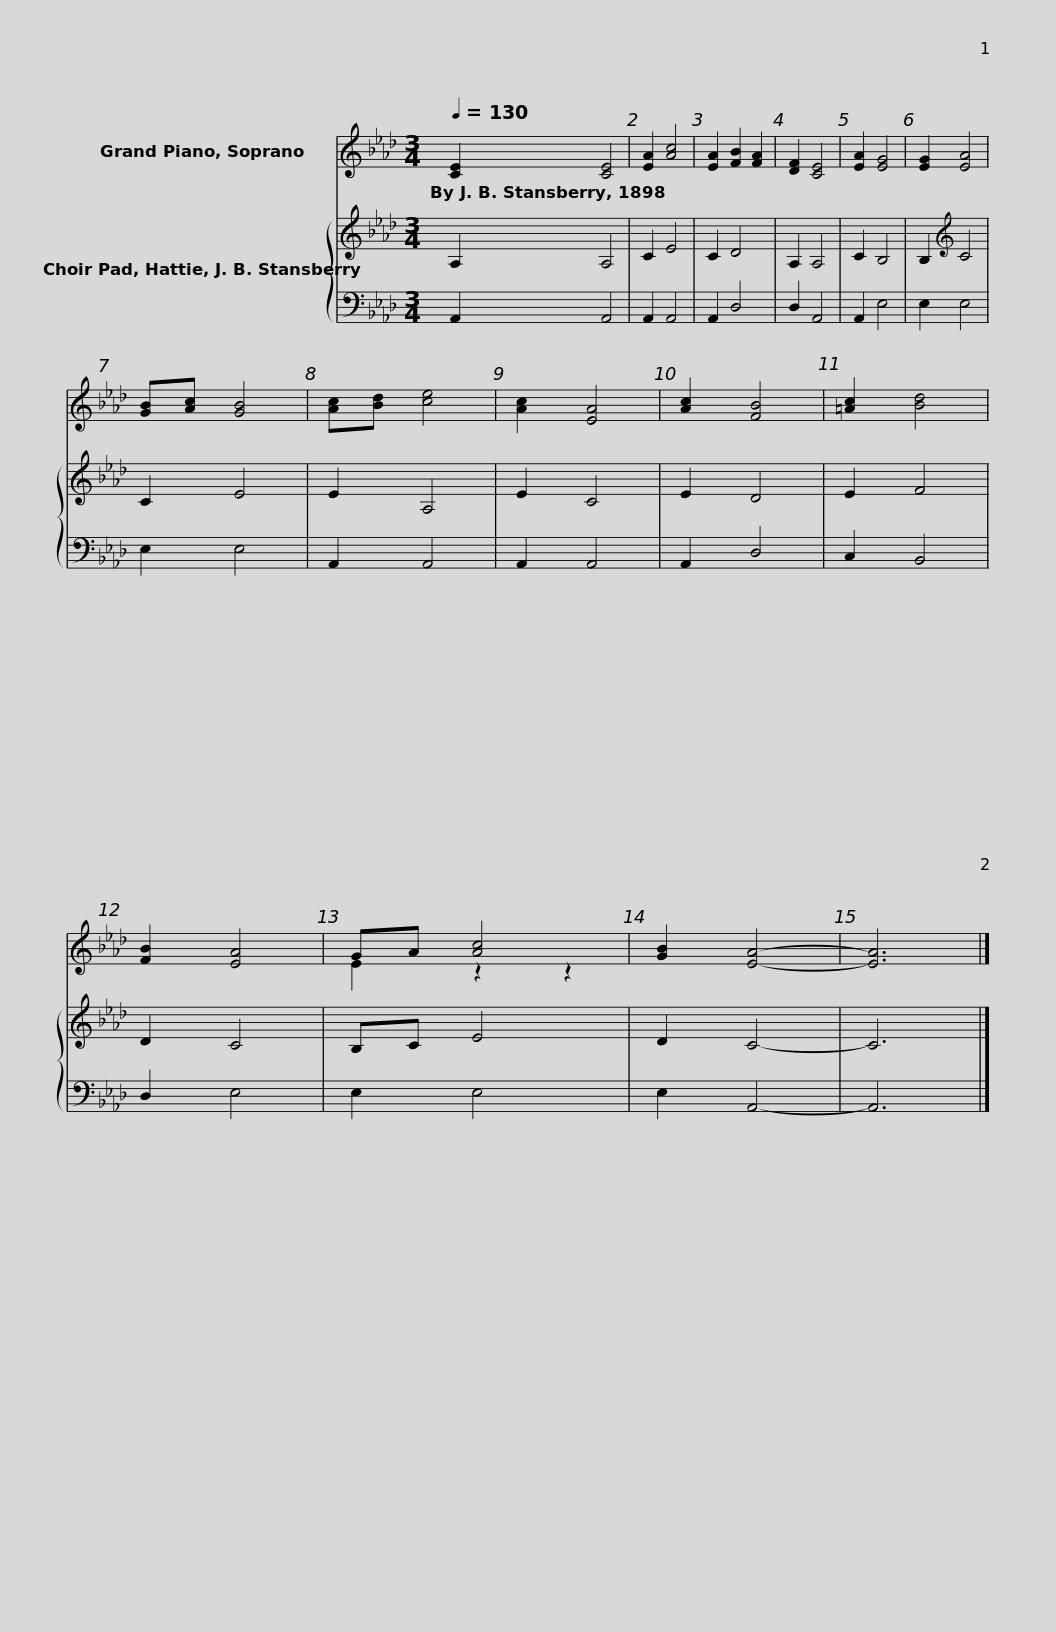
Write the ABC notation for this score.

X:1
%%score ( 1 2 ) { 3 | 4 }
L:1/8
Q:1/4=130
M:3/4
I:linebreak $
K:Ab
V:1 treble
V:2 treble
V:3 treble
V:4 bass
V:1
 [CE]2 [CE]4 | [EA]2 [Ac]4 | [EA]2 [FB]2 [FA]2 | [DF]2 [CE]4 | [EA]2 [EG]4 | %5
 [EG]2 [EA]4 |$ [GB][Ac] [GB]4 | [Ac][Bd] [ce]4 | [Ac]2 [EA]4 | [Ac]2 [FB]4 | %10
 [=Ac]2 [Bd]4 | [FB]2 [EA]4 | GA [Ac]4 | [GB]2 [EA]4- | [EA]6 |] %15
V:2
 x6 | x6 | x6 | x6 | x6 | %5
 x6 |$ x6 | x6 | x6 | x6 | %10
 x6 | x6 | E2 z2 z2 | x6 | x6 |] %15
V:3
 A,2 A,4 | C2 E4 | C2 D4 | A,2 A,4 | C2 B,4 | %5
 B,2[K:treble] C4 |$ C2 E4 | E2 A,4 | E2 C4 | E2 D4 | %10
 E2 F4 | D2 C4 | B,C E4 | D2 C4- | C6 |] %15
V:4
 A,,2 A,,4 | A,,2 A,,4 | A,,2 D,4 | D,2 A,,4 | A,,2 E,4 | %5
 E,2 E,4 |$ E,2 E,4 | A,,2 A,,4 | A,,2 A,,4 | A,,2 D,4 | %10
 C,2 B,,4 | D,2 E,4 | E,2 E,4 | E,2 A,,4- | A,,6 |] %15
